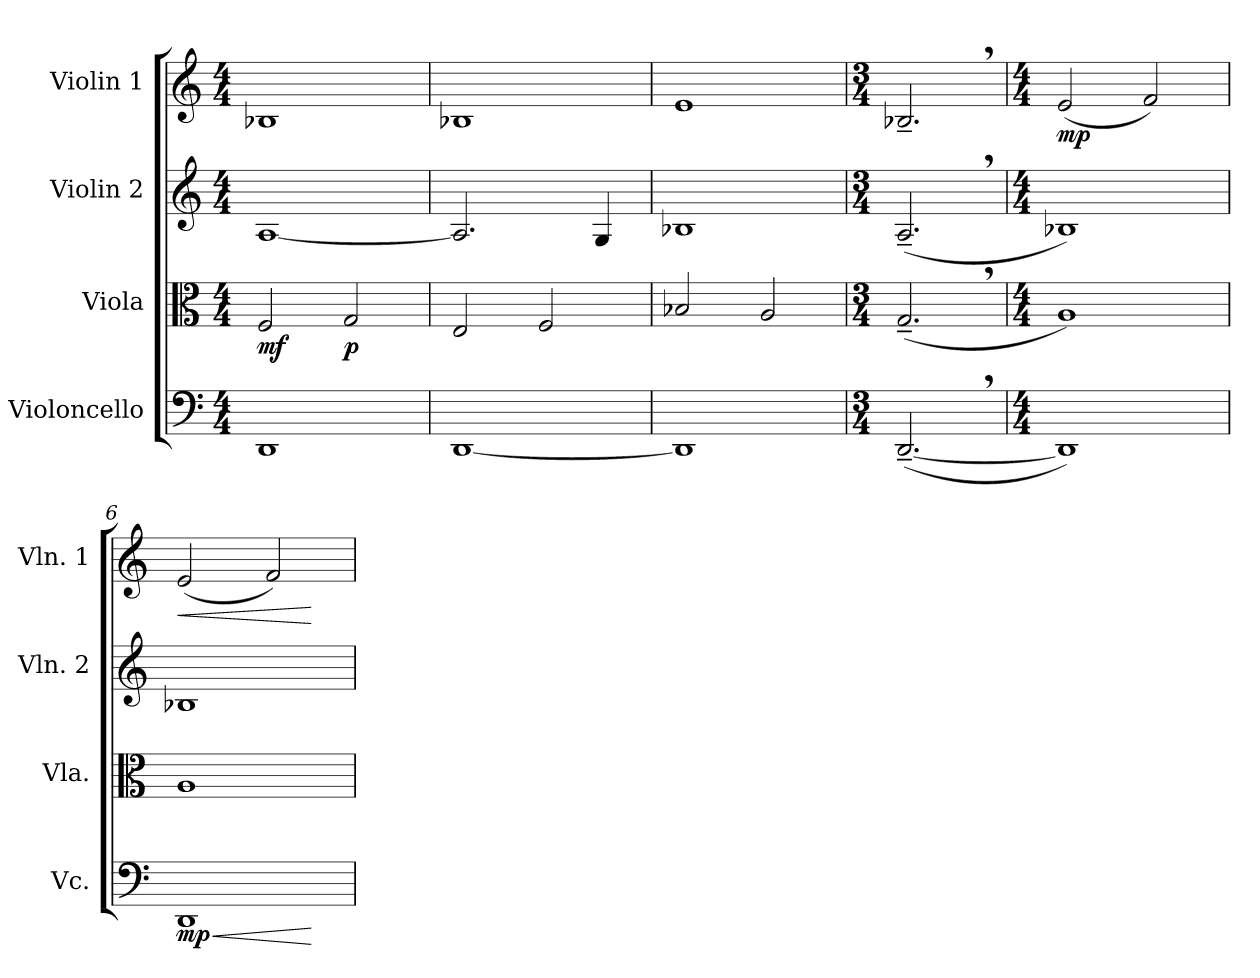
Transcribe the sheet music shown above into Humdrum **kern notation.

**kern	**dynam	**kern	**dynam	**kern	**dynam	**kern	**dynam
*part4	*part4	*part3	*part3	*part2	*part2	*part1	*part1
*staff4	*staff4	*staff3	*staff3	*staff2	*staff2	*staff1	*staff1
*I"Violoncello	*	*I"Viola	*	*I"Violin 2	*	*I"Violin 1	*
*I'Vc.	*	*I'Vla.	*	*I'Vln. 2	*	*I'Vln. 1	*
*clefF4	*	*clefC3	*	*clefG2	*	*clefG2	*
*k[]	*	*k[]	*	*k[]	*	*k[]	*
*M4/4	*	*M4/4	*	*M4/4	*	*M4/4	*
*MM108	*	*MM108	*	*MM108	*	*MM108	*
=1	=1	=1	=1	=1	=1	=1	=1
!	!LO:DY:b	!	!	!	!	!	!
!	!LO:DY:n=1:b	!	!LO:DY:b	!	!LO:DY:b	!	!
!	!	!	!	!	!LO:DY:n=1:b	!	!LO:DY:b
!	!	!	!	!	!	!	!LO:DY:n=1:b
1DD	mf p	2F/	mf	[1A	mf p	1B-X	mf p
!	!	!	!LO:DY:b	!	!	!	!
.	.	2G/	p	.	.	.	.
=2	=2	=2	=2	=2	=2	=2	=2
[1DD	.	2E/	.	2.A/]	.	1B-X	.
.	.	2F/	.	.	.	.	.
.	.	.	.	4G/	.	.	.
=3	=3	=3	=3	=3	=3	=3	=3
1DD]	.	2B-X/	.	1B-X	.	1e	.
.	.	2A/	.	.	.	.	.
=4	=4	=4	=4	=4	=4	=4	=4
*M3/4	*	*M3/4	*	*M3/4	*	*M3/4	*
!	!LO:DY:b	!	!	!	!	!	!
!	!LO:DY:n=1:b	!	!LO:DY:b	!	!	!	!
!	!	!	!LO:DY:n=1:b	!	!	!	!LO:DY:b
!	!	!	!	!	!	!	!LO:DY:n=1:b
(<[2.DD~,/	mf p	(<2.G~,/	mf p	(<2.A~,/	.	2.B-X~,/	mf p
=5	=5	=5	=5	=5	=5	=5	=5
*M4/4	*	*M4/4	*	*M4/4	*	*M4/4	*
!	!	!	!	!	!	!	!LO:DY:b
1DD])	.	1A)	.	1B-X)	.	(<2e/	mp
.	.	.	.	.	.	2f/)	.
=6	=6	=6	=6	=6	=6	=6	=6
!	!LO:HP:b	!	!	!	!	!	!LO:HP:b
!	!LO:DY:n=1:b	!	!	!	!	!	!
1DD	< mp	1A	.	1B-X	.	(<2e/	<
.	.	.	.	.	.	2f/)	.
.	[	.	.	.	.	.	[
=	=	=	=	=	=	=	=
*-	*-	*-	*-	*-	*-	*-	*-
